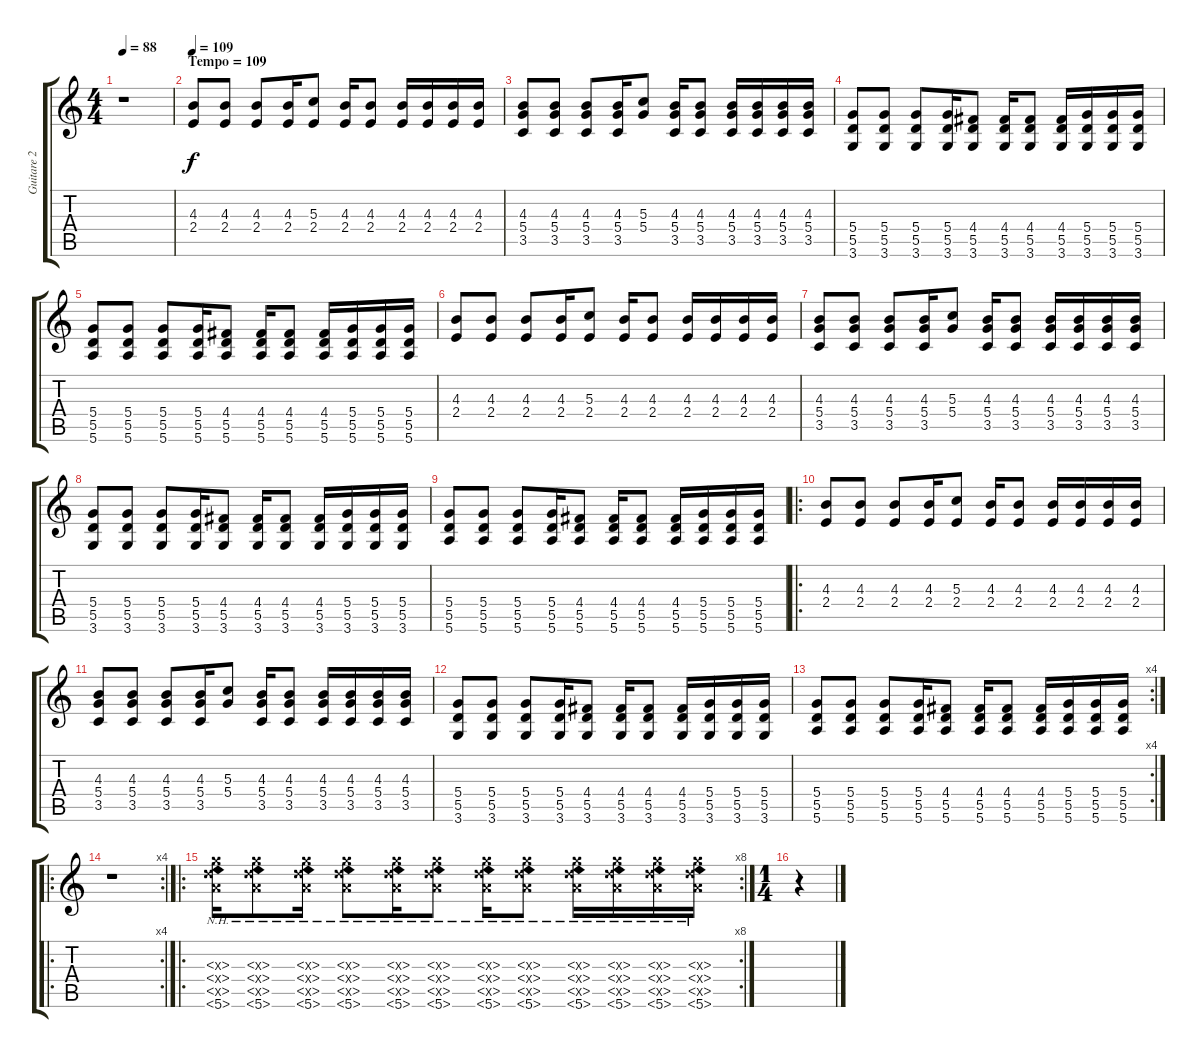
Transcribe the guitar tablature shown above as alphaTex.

\track ("Guitare 2" "Guitare 2") {instrument distortionguitar}
\staff {score tabs}
\tuning (E4 B3 G3 D3 A2 E2) {hide}
\ts (4 4)
\tempo 88
\clef g2
\ks c
r.1{dy f} |
\section ("" "Tempo = 109")
\tempo 109
(4.3 2.4).8 (4.3 2.4).8 (4.3 2.4).8 (4.3 2.4).16 (5.3 2.4).8 (4.3 2.4).16 (4.3 2.4).8 (4.3 2.4).16 (4.3 2.4).16 (4.3 2.4).16 (4.3 2.4).16 |
(4.3 5.4 3.5).8 (4.3 5.4 3.5).8 (4.3 5.4 3.5).8 (4.3 5.4 3.5).16 (5.3 5.4).8 (4.3 5.4 3.5).16 (4.3 5.4 3.5).8 (4.3 5.4 3.5).16 (4.3 5.4 3.5).16 (4.3 5.4 3.5).16 (4.3 5.4 3.5).16 |
(5.4 5.5 3.6).8 (5.4 5.5 3.6).8 (5.4 5.5 3.6).8 (5.4 5.5 3.6).16 (4.4 5.5 3.6).8 (4.4 5.5 3.6).16 (4.4 5.5 3.6).8 (4.4 5.5 3.6).16 (5.4 5.5 3.6).16 (5.4 5.5 3.6).16 (5.4 5.5 3.6).16 |
(5.4 5.5 5.6).8 (5.4 5.5 5.6).8 (5.4 5.5 5.6).8 (5.4 5.5 5.6).16 (4.4 5.5 5.6).8 (4.4 5.5 5.6).16 (4.4 5.5 5.6).8 (4.4 5.5 5.6).16 (5.4 5.5 5.6).16 (5.4 5.5 5.6).16 (5.4 5.5 5.6).16 |
(4.3 2.4).8 (4.3 2.4).8 (4.3 2.4).8 (4.3 2.4).16 (5.3 2.4).8 (4.3 2.4).16 (4.3 2.4).8 (4.3 2.4).16 (4.3 2.4).16 (4.3 2.4).16 (4.3 2.4).16 |
(4.3 5.4 3.5).8 (4.3 5.4 3.5).8 (4.3 5.4 3.5).8 (4.3 5.4 3.5).16 (5.3 5.4).8 (4.3 5.4 3.5).16 (4.3 5.4 3.5).8 (4.3 5.4 3.5).16 (4.3 5.4 3.5).16 (4.3 5.4 3.5).16 (4.3 5.4 3.5).16 |
(5.4 5.5 3.6).8 (5.4 5.5 3.6).8 (5.4 5.5 3.6).8 (5.4 5.5 3.6).16 (4.4 5.5 3.6).8 (4.4 5.5 3.6).16 (4.4 5.5 3.6).8 (4.4 5.5 3.6).16 (5.4 5.5 3.6).16 (5.4 5.5 3.6).16 (5.4 5.5 3.6).16 |
(5.4 5.5 5.6).8 (5.4 5.5 5.6).8 (5.4 5.5 5.6).8 (5.4 5.5 5.6).16 (4.4 5.5 5.6).8 (4.4 5.5 5.6).16 (4.4 5.5 5.6).8 (4.4 5.5 5.6).16 (5.4 5.5 5.6).16 (5.4 5.5 5.6).16 (5.4 5.5 5.6).16 |
\ro
(4.3 2.4).8 (4.3 2.4).8 (4.3 2.4).8 (4.3 2.4).16 (5.3 2.4).8 (4.3 2.4).16 (4.3 2.4).8 (4.3 2.4).16 (4.3 2.4).16 (4.3 2.4).16 (4.3 2.4).16 |
(4.3 5.4 3.5).8 (4.3 5.4 3.5).8 (4.3 5.4 3.5).8 (4.3 5.4 3.5).16 (5.3 5.4).8 (4.3 5.4 3.5).16 (4.3 5.4 3.5).8 (4.3 5.4 3.5).16 (4.3 5.4 3.5).16 (4.3 5.4 3.5).16 (4.3 5.4 3.5).16 |
(5.4 5.5 3.6).8 (5.4 5.5 3.6).8 (5.4 5.5 3.6).8 (5.4 5.5 3.6).16 (4.4 5.5 3.6).8 (4.4 5.5 3.6).16 (4.4 5.5 3.6).8 (4.4 5.5 3.6).16 (5.4 5.5 3.6).16 (5.4 5.5 3.6).16 (5.4 5.5 3.6).16 |
\rc 4
(5.4 5.5 5.6).8 (5.4 5.5 5.6).8 (5.4 5.5 5.6).8 (5.4 5.5 5.6).16 (4.4 5.5 5.6).8 (4.4 5.5 5.6).16 (4.4 5.5 5.6).8 (4.4 5.5 5.6).16 (5.4 5.5 5.6).16 (5.4 5.5 5.6).16 (5.4 5.5 5.6).16 |
\ro
\rc 4
r.1 |
\ro
\rc 8
(0.3{nh x} 0.4{nh x} 0.5{nh x} 5.6{nh}).16 (0.3{nh x} 0.4{nh x} 0.5{nh x} 5.6{nh}).8 (0.3{nh x} 0.4{nh x} 0.5{nh x} 5.6{nh}).16 (0.3{nh x} 0.4{nh x} 0.5{nh x} 5.6{nh}).8 (0.3{nh x} 0.4{nh x} 0.5{nh x} 5.6{nh}).16 (0.3{nh x} 0.4{nh x} 0.5{nh x} 5.6{nh}).8 (0.3{nh x} 0.4{nh x} 0.5{nh x} 5.6{nh}).16 (0.3{nh x} 0.4{nh x} 0.5{nh x} 5.6{nh}).8 (0.3{nh x} 0.4{nh x} 0.5{nh x} 5.6{nh}).16 (0.3{nh x} 0.4{nh x} 0.5{nh x} 5.6{nh}).16 (0.3{nh x} 0.4{nh x} 0.5{nh x} 5.6{nh}).16 (0.3{nh x} 0.4{nh x} 0.5{nh x} 5.6{nh}).16 |
\ts (1 4)
r.4
